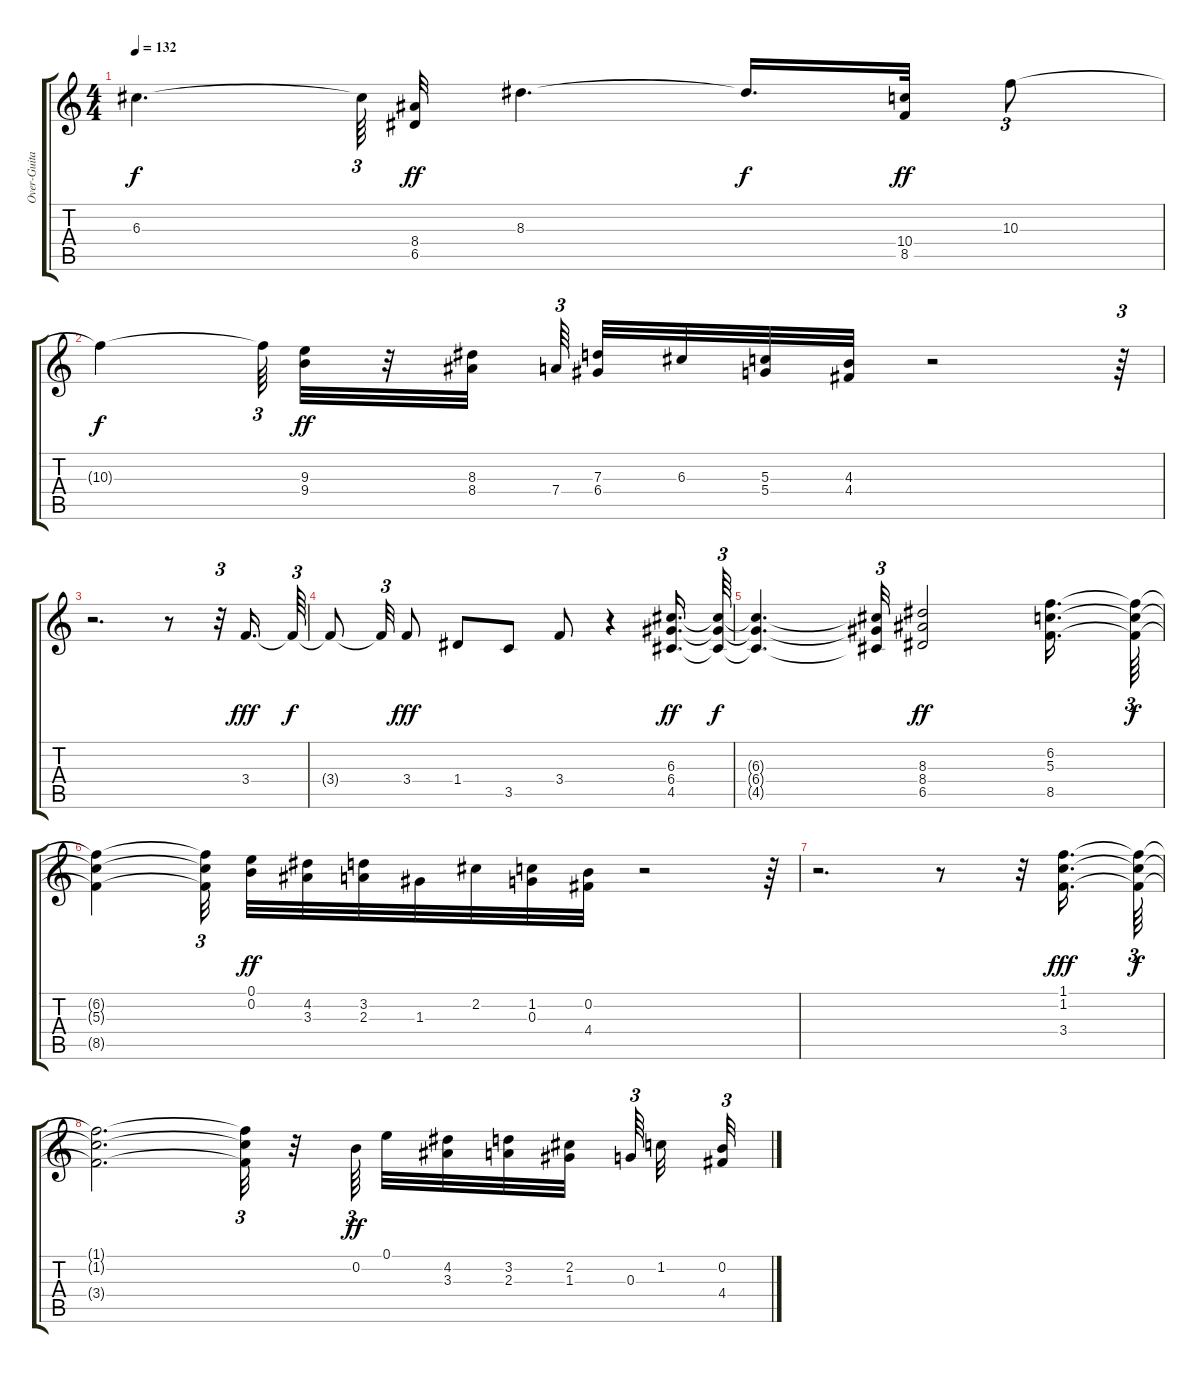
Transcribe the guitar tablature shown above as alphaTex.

\track ("Over-Guitar" "Over-Guita") {instrument overdrivenguitar}
\staff {score tabs}
\tuning (E4 B3 G3 D3 A2 E2) {hide}
\ts (4 4)
\tempo 132
\clef g2
\ks c
6.3{t}.4{d dy f} 6.3{t}.64{tu (3 2)} (8.4 6.5).32{dy ff} 8.3.4{d} 8.3{t}.16{d dy f} (10.4 8.5).32{dy ff} 10.3.8{tu (3 2)} |
10.3{t}.4{dy f} 10.3{t}.64{tu (3 2)} (9.3 9.4).32{dy ff} r.32 (8.3 8.4).32{beam splitsecondary} 7.4.64{tu (3 2) beam splitsecondary} (7.3 6.4).32 6.3.32 (5.3 5.4).32 (4.3 4.4).32 r.2 r.64{tu (3 2)} |
r.2{d} r.8 r.32{tu (3 2)} 3.4.16{d dy fff} 3.4{t}.64{tu (3 2) dy f} |
3.4{t}.8 3.4{t}.32{tu (3 2)} 3.4.8{dy fff} 1.4.8 3.5.8 3.4.8 r.4 (6.3 6.4 4.5).16{d dy ff} (6.3{t} 6.4{t} 4.5{t}).64{tu (3 2) dy f} |
(6.3{t} 6.4{t} 4.5{t}).4{d} (6.3{t} 6.4{t} 4.5{t}).32{tu (3 2)} (8.3 8.4 6.5).2{dy ff} (6.2 5.3 8.5).16{d} (6.2{t} 5.3{t} 8.5{t}).64{tu (3 2) dy f} |
(6.2{t} 5.3{t} 8.5{t}).4 (6.2{t} 5.3{t} 8.5{t}).32{tu (3 2) beam splitsecondary} (0.1 0.2).32{dy ff} (4.2 3.3).32 (3.2 2.3).32 1.3.32 2.2.32 (1.2 0.3).32 (0.2 4.4).32 r.2 r.64{tu (3 2)} |
r.2{d} r.8 r.32{tu (3 2)} (1.1 1.2 3.4).16{d dy fff} (1.1{t} 1.2{t} 3.4{t}).64{tu (3 2) dy f} |
(1.1{t} 1.2{t} 3.4{t}).2{d} (1.1{t} 1.2{t} 3.4{t}).32{tu (3 2)} r.32 0.2.64{tu (3 2) dy ff beam splitsecondary} 0.1.32 (4.2 3.3).32 (3.2 2.3).32 (2.2 1.3).32{beam splitsecondary} 0.3.64{tu (3 2) beam splitsecondary} 1.2.32 (0.2 4.4).32{tu (3 2)}
